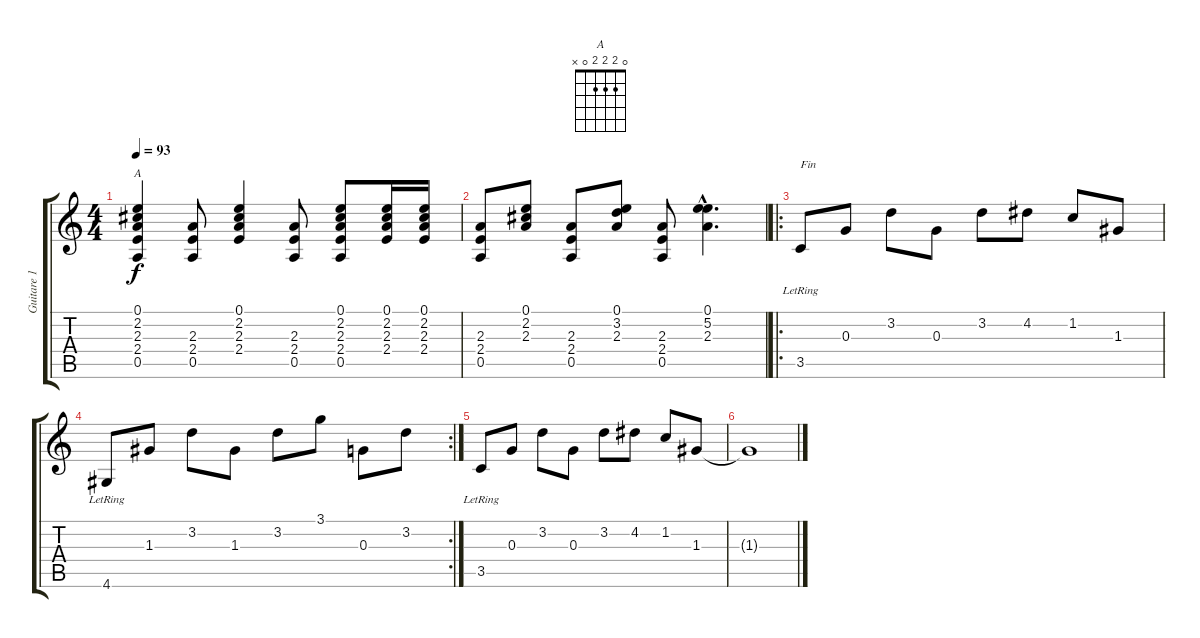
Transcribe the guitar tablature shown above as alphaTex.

\track ("Guitare 1" "Guitare 1") {instrument acousticguitarsteel}
\staff {score tabs}
\tuning (E4 B3 G3 D3 A2 E2) {hide}
\chord ("A" 0 2 2 2 0 x)
\ts (4 4)
\tempo 93
\clef g2
\ks c
(0.1 2.2 2.3 2.4 0.5).4{ch "A" dy f} (2.3 2.4 0.5).8 (0.1 2.2 2.3 2.4).4 (2.3 2.4 0.5).8 (0.1 2.2 2.3 2.4 0.5).8 (0.1 2.2 2.3 2.4).16 (0.1 2.2 2.3 2.4).16 |
(2.3 2.4 0.5).8 (0.1 2.2 2.3).8 (2.3 2.4 0.5).8 (0.1 3.2 2.3).8 (2.3 2.4 0.5).8 (0.1{hac} 5.2{hac} 2.3{hac}).4{d} |
\ro
3.5{lr}.8{txt "Fin"} 0.3.8 3.2.8 0.3.8 3.2.8 4.2.8 1.2.8 1.3.8 |
\rc 2
4.6{lr}.8 1.3.8 3.2.8 1.3.8 3.2.8 3.1.8 0.3.8 3.2.8 |
3.5{lr}.8 0.3.8 3.2.8 0.3.8 3.2.8 4.2.8 1.2.8 1.3.8 |
1.3{t}.1
